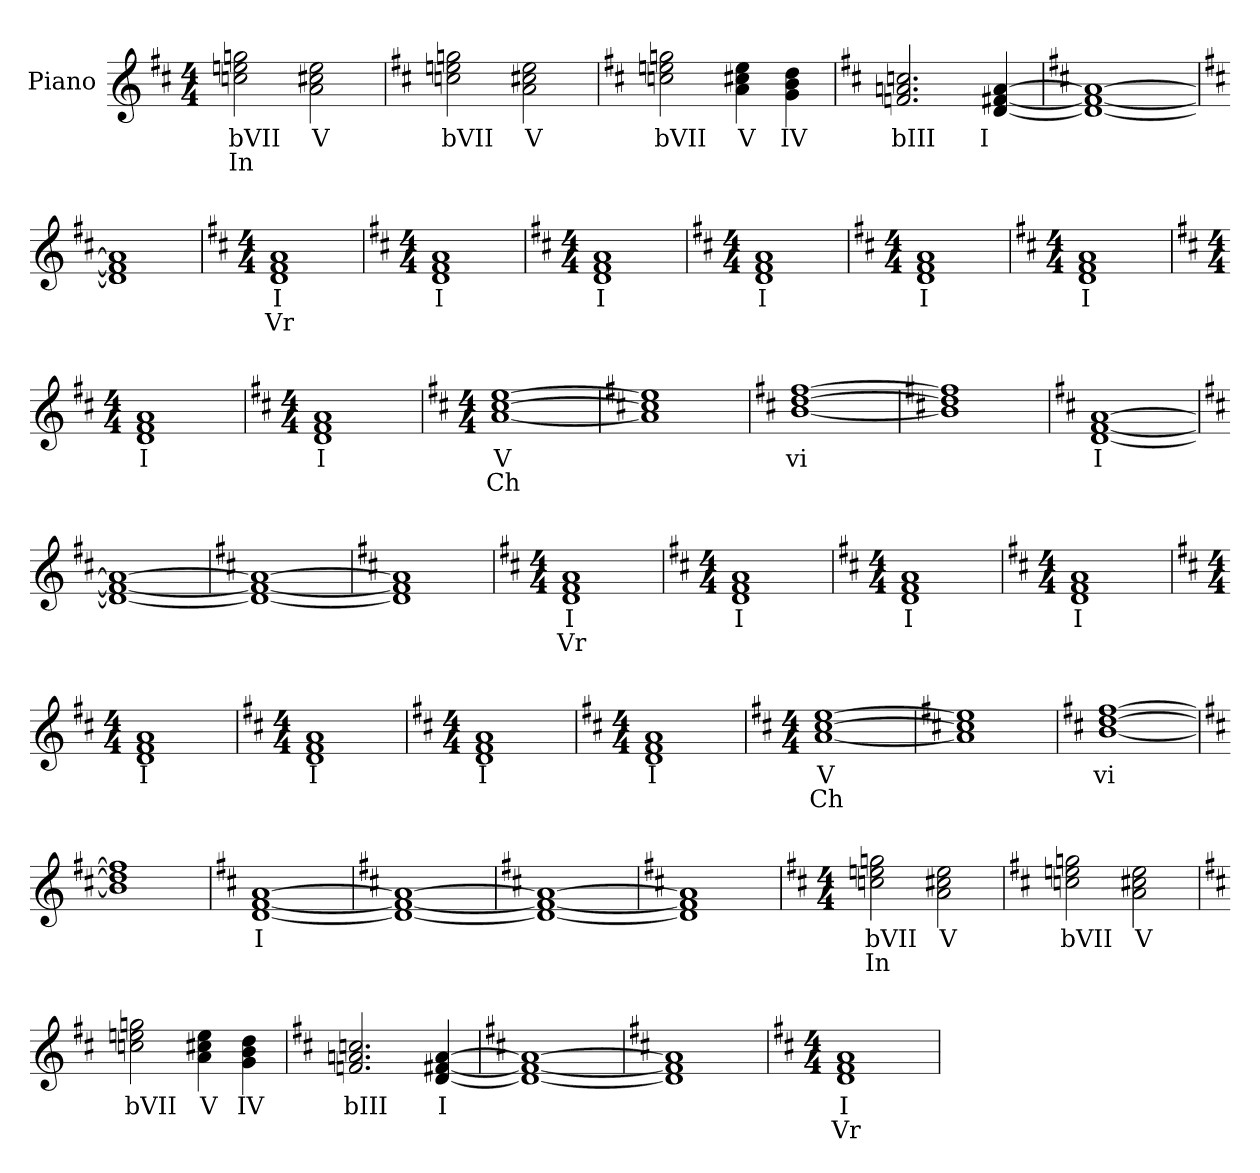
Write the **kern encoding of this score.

**kern	**text	**text
*part1	*part1	*part1
*staff1	*staff1	*staff1
*I"Piano	*	*
*I'Pno	*	*
*k[f#c#]	*	*
*D:	*	*
*M4/4	*	*
=	=	=
2ccn 2een 2ggn	bVII	In
2a 2cc#X 2ee	V	.
=	=	=
*k[f#c#]	*	*
*D:	*	*
2ccn 2een 2ggn	bVII	.
2a 2cc#X 2ee	V	.
=	=	=
*k[f#c#]	*	*
*D:	*	*
2ccn 2een 2ggn	bVII	.
4a 4cc#X 4ee	V	.
4g 4b 4dd	IV	.
=	=	=
*k[f#c#]	*	*
*D:	*	*
2.fn 2.an 2.ccn	bIII	.
[4d [4f#X [4a	I	.
=	=	=
*k[f#c#]	*	*
*D:	*	*
1d_ 1f#_ 1a_	.	.
=	=	=
*k[f#c#]	*	*
*D:	*	*
1d] 1f#] 1a]	.	.
=	=	=
*k[f#c#]	*	*
*D:	*	*
*M4/4	*	*
1d 1f# 1a	I	Vr
=	=	=
*k[f#c#]	*	*
*D:	*	*
*M4/4	*	*
1d 1f# 1a	I	.
=	=	=
*k[f#c#]	*	*
*D:	*	*
*M4/4	*	*
1d 1f# 1a	I	.
=	=	=
*k[f#c#]	*	*
*D:	*	*
*M4/4	*	*
1d 1f# 1a	I	.
=	=	=
*k[f#c#]	*	*
*D:	*	*
*M4/4	*	*
1d 1f# 1a	I	.
=	=	=
*k[f#c#]	*	*
*D:	*	*
*M4/4	*	*
1d 1f# 1a	I	.
=	=	=
*k[f#c#]	*	*
*D:	*	*
*M4/4	*	*
1d 1f# 1a	I	.
=	=	=
*k[f#c#]	*	*
*D:	*	*
*M4/4	*	*
1d 1f# 1a	I	.
=	=	=
*k[f#c#]	*	*
*D:	*	*
*M4/4	*	*
[1a [1cc# [1ee	V	Ch
=	=	=
*k[f#c#]	*	*
*D:	*	*
1a] 1cc#] 1ee]	.	.
=	=	=
*k[f#c#]	*	*
*D:	*	*
[1b [1dd [1ff#	vi	.
=	=	=
*k[f#c#]	*	*
*D:	*	*
1b] 1dd] 1ff#]	.	.
=	=	=
*k[f#c#]	*	*
*D:	*	*
[1d [1f# [1a	I	.
=	=	=
*k[f#c#]	*	*
*D:	*	*
1d_ 1f#_ 1a_	.	.
=	=	=
*k[f#c#]	*	*
*D:	*	*
1d_ 1f#_ 1a_	.	.
=	=	=
*k[f#c#]	*	*
*D:	*	*
1d] 1f#] 1a]	.	.
=	=	=
*k[f#c#]	*	*
*D:	*	*
*M4/4	*	*
1d 1f# 1a	I	Vr
=	=	=
*k[f#c#]	*	*
*D:	*	*
*M4/4	*	*
1d 1f# 1a	I	.
=	=	=
*k[f#c#]	*	*
*D:	*	*
*M4/4	*	*
1d 1f# 1a	I	.
=	=	=
*k[f#c#]	*	*
*D:	*	*
*M4/4	*	*
1d 1f# 1a	I	.
=	=	=
*k[f#c#]	*	*
*D:	*	*
*M4/4	*	*
1d 1f# 1a	I	.
=	=	=
*k[f#c#]	*	*
*D:	*	*
*M4/4	*	*
1d 1f# 1a	I	.
=	=	=
*k[f#c#]	*	*
*D:	*	*
*M4/4	*	*
1d 1f# 1a	I	.
=	=	=
*k[f#c#]	*	*
*D:	*	*
*M4/4	*	*
1d 1f# 1a	I	.
=	=	=
*k[f#c#]	*	*
*D:	*	*
*M4/4	*	*
[1a [1cc# [1ee	V	Ch
=	=	=
*k[f#c#]	*	*
*D:	*	*
1a] 1cc#] 1ee]	.	.
=	=	=
*k[f#c#]	*	*
*D:	*	*
[1b [1dd [1ff#	vi	.
=	=	=
*k[f#c#]	*	*
*D:	*	*
1b] 1dd] 1ff#]	.	.
=	=	=
*k[f#c#]	*	*
*D:	*	*
[1d [1f# [1a	I	.
=	=	=
*k[f#c#]	*	*
*D:	*	*
1d_ 1f#_ 1a_	.	.
=	=	=
*k[f#c#]	*	*
*D:	*	*
1d_ 1f#_ 1a_	.	.
=	=	=
*k[f#c#]	*	*
*D:	*	*
1d] 1f#] 1a]	.	.
=	=	=
*k[f#c#]	*	*
*D:	*	*
*M4/4	*	*
2ccn 2een 2ggn	bVII	In
2a 2cc#X 2ee	V	.
=	=	=
*k[f#c#]	*	*
*D:	*	*
2ccn 2een 2ggn	bVII	.
2a 2cc#X 2ee	V	.
=	=	=
*k[f#c#]	*	*
*D:	*	*
2ccn 2een 2ggn	bVII	.
4a 4cc#X 4ee	V	.
4g 4b 4dd	IV	.
=	=	=
*k[f#c#]	*	*
*D:	*	*
2.fn 2.an 2.ccn	bIII	.
[4d [4f#X [4a	I	.
=	=	=
*k[f#c#]	*	*
*D:	*	*
1d_ 1f#_ 1a_	.	.
=	=	=
*k[f#c#]	*	*
*D:	*	*
1d] 1f#] 1a]	.	.
=	=	=
*k[f#c#]	*	*
*D:	*	*
*M4/4	*	*
1d 1f# 1a	I	Vr
=	=	=
*-	*-	*-
